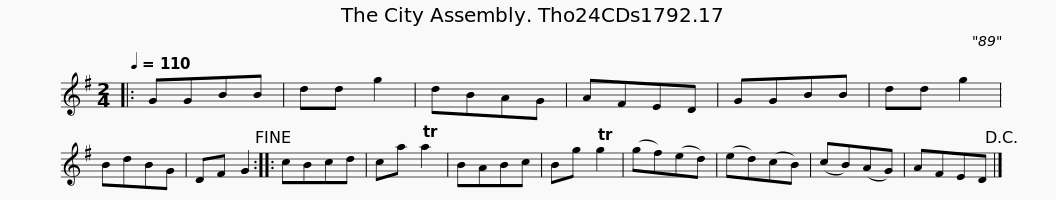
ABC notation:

X:1
L:1/8
Q:1/4=110
M:2/4
I:linebreak $
K:G
V:1 treble
V:1
|: GGBB | dd g2 | dBAG | AFED | GGBB | %5
 dd g2 | BdBG | DF G2!fine! :: cBcd | ca Ta2 | %10
 BABc |$ Bg Tg2 | (gf)(ed) | (ed)(cB) | (cB)(AG) | %15
 AFED!D.C.! |] %16
